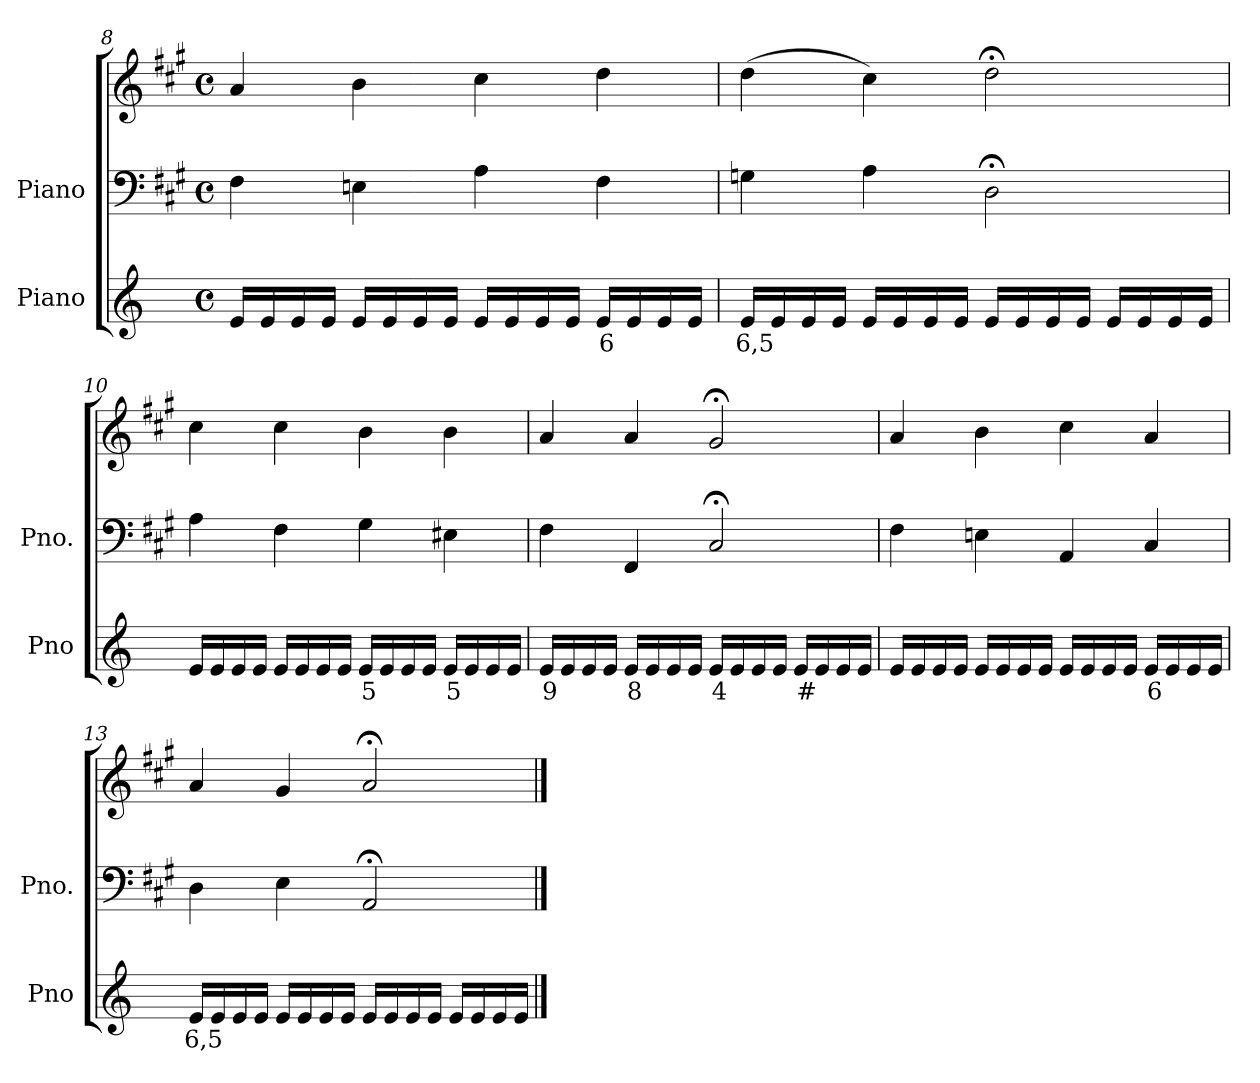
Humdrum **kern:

**kern	**text	**kern	**kern
*part2	*part2	*part1	*part1
*staff3	*staff3	*staff2	*staff1
*I"Piano	*	*I"Piano	*
*I'Pno	*	*I'Pno.	*
*clefG2	*	*clefF4	*clefG2
*k[]	*	*k[f#c#g#]	*k[f#c#g#]
*M4/4	*	*M4/4	*M4/4
*met(c)	*	*met(c)	*met(c)
=8	=8	=8	=8
16e/LL	.	4F#\	4a/
16e/	.	.	.
16e/	.	.	.
16e/JJ	.	.	.
16e/LL	.	4En\	4b\
16e/	.	.	.
16e/	.	.	.
16e/JJ	.	.	.
16e/LL	.	4A\	4cc#\
16e/	.	.	.
16e/	.	.	.
16e/JJ	.	.	.
!	!LO:LY:b	!	!
16e/LL	6	4F#\	4dd\
16e/	.	.	.
16e/	.	.	.
16e/JJ	.	.	.
=9	=9	=9	=9
!	!LO:LY:b	!	!
16e/LL	6,5	4Gn\	(>4dd\
16e/	.	.	.
16e/	.	.	.
16e/JJ	.	.	.
16e/LL	.	4A\	4cc#\)
16e/	.	.	.
16e/	.	.	.
16e/JJ	.	.	.
16e/LL	.	2D;<\	2dd;<\
16e/	.	.	.
16e/	.	.	.
16e/JJ	.	.	.
16e/LL	.	.	.
16e/	.	.	.
16e/	.	.	.
16e/JJ	.	.	.
=10	=10	=10	=10
16e/LL	.	4A\	4cc#\
16e/	.	.	.
16e/	.	.	.
16e/JJ	.	.	.
16e/LL	.	4F#\	4cc#\
16e/	.	.	.
16e/	.	.	.
16e/JJ	.	.	.
!	!LO:LY:b	!	!
16e/LL	5	4G#\	4b\
16e/	.	.	.
16e/	.	.	.
16e/JJ	.	.	.
!	!LO:LY:b	!	!
16e/LL	5	4E#X\	4b\
16e/	.	.	.
16e/	.	.	.
16e/JJ	.	.	.
=11	=11	=11	=11
!	!LO:LY:b	!	!
16e/LL	9	4F#\	4a/
16e/	.	.	.
16e/	.	.	.
16e/JJ	.	.	.
!	!LO:LY:b	!	!
16e/LL	8	4FF#/	4a/
16e/	.	.	.
16e/	.	.	.
16e/JJ	.	.	.
!	!LO:LY:b	!	!
16e/LL	4	2C#;</	2g#;</
16e/	.	.	.
16e/	.	.	.
16e/JJ	.	.	.
!	!LO:LY:b	!	!
16e/LL	#	.	.
16e/	.	.	.
16e/	.	.	.
16e/JJ	.	.	.
=12	=12	=12	=12
16e/LL	.	4F#\	4a/
16e/	.	.	.
16e/	.	.	.
16e/JJ	.	.	.
16e/LL	.	4En\	4b\
16e/	.	.	.
16e/	.	.	.
16e/JJ	.	.	.
16e/LL	.	4AA/	4cc#\
16e/	.	.	.
16e/	.	.	.
16e/JJ	.	.	.
!	!LO:LY:b	!	!
16e/LL	6	4C#/	4a/
16e/	.	.	.
16e/	.	.	.
16e/JJ	.	.	.
=13	=13	=13	=13
!	!LO:LY:b	!	!
16e/LL	6,5	4D\	4a/
16e/	.	.	.
16e/	.	.	.
16e/JJ	.	.	.
16e/LL	.	4E\	4g#/
16e/	.	.	.
16e/	.	.	.
16e/JJ	.	.	.
16e/LL	.	2AA;</	2a;</
16e/	.	.	.
16e/	.	.	.
16e/JJ	.	.	.
16e/LL	.	.	.
16e/	.	.	.
16e/	.	.	.
16e/JJ	.	.	.
==	==	==	==
*-	*-	*-	*-
